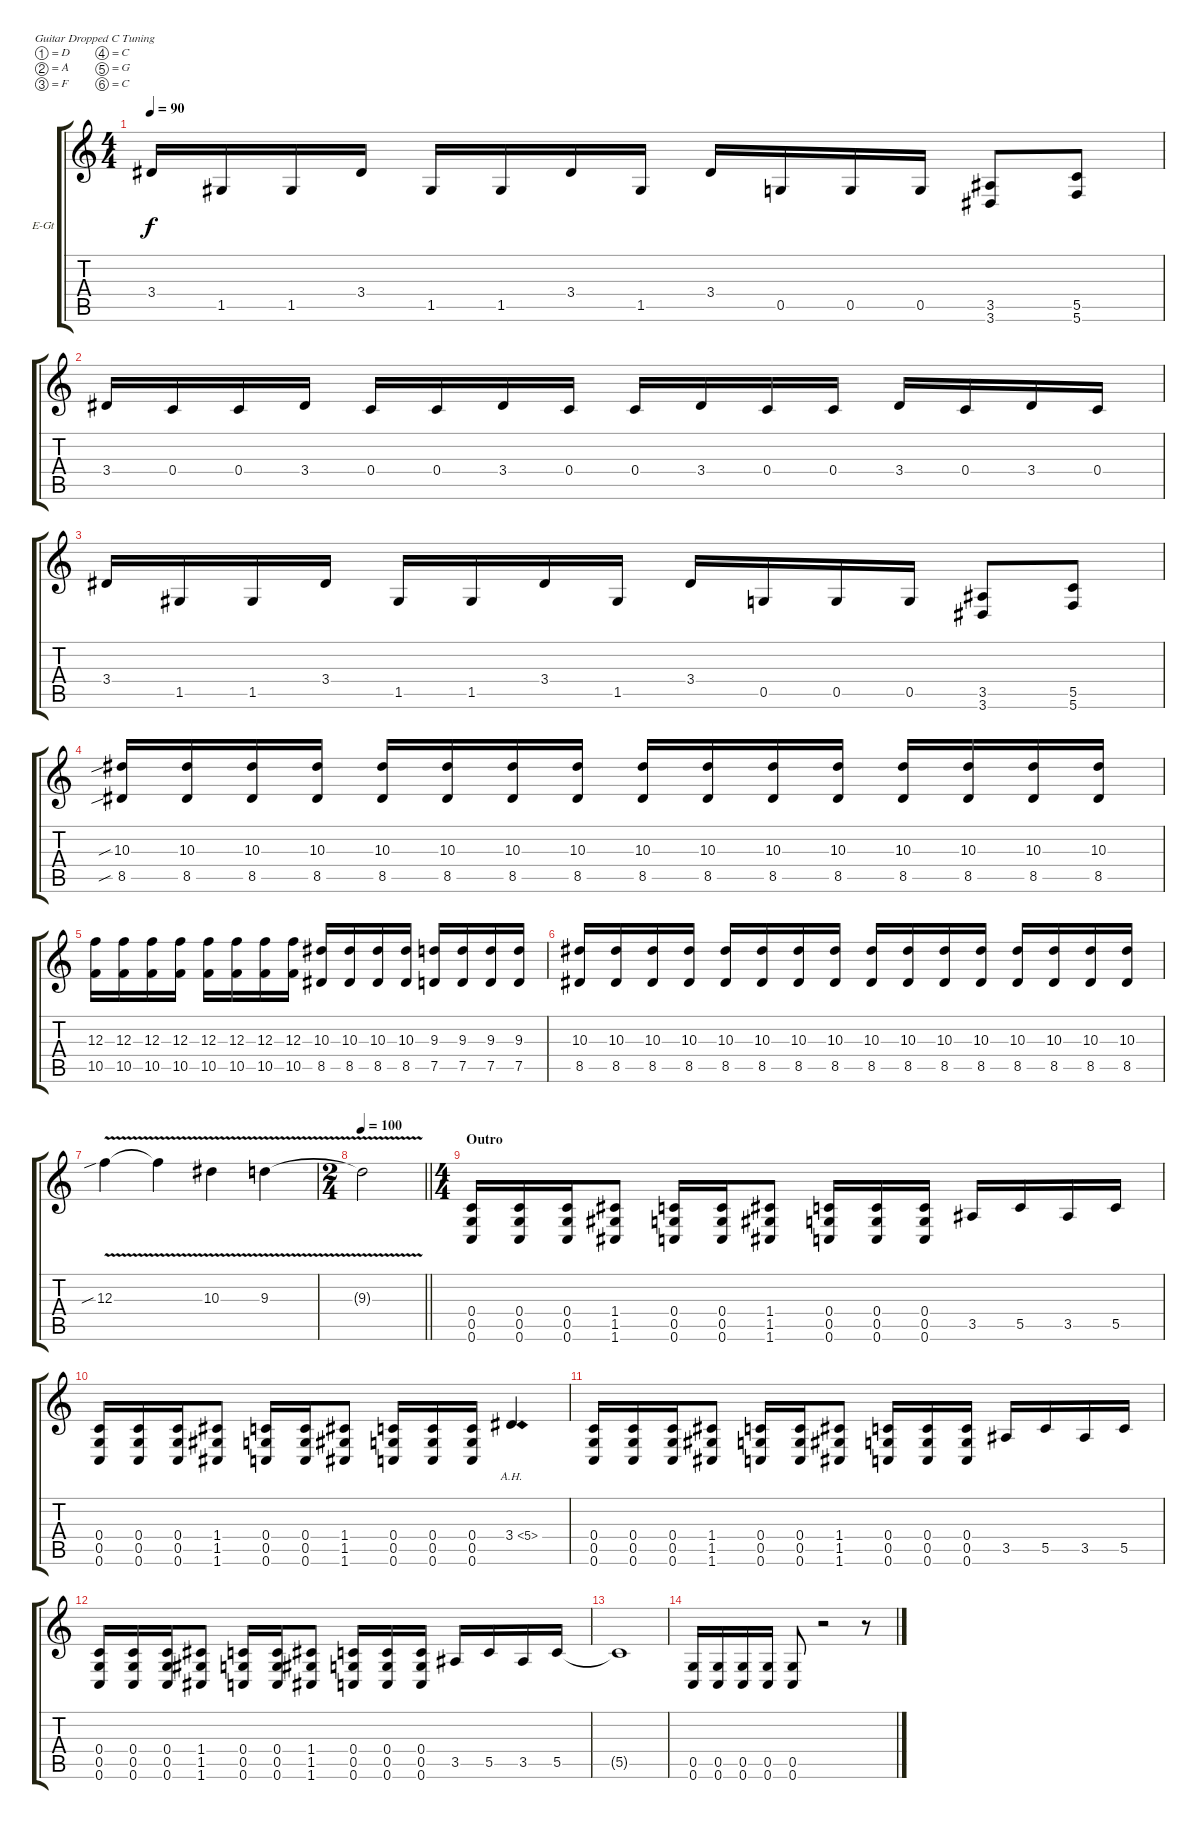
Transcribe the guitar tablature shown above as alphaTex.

\bracketExtendMode groupsimilarinstruments
\firstSystemTrackNameOrientation horizontal
\otherSystemsTrackNameOrientation horizontal
\track ("Michael Paget" "E-Gt") {instrument distortionguitar}
\staff {score tabs}
\tuning (D4 A3 F3 C3 G2 C2)
\ts (4 4)
\tempo 90
\clef g2
\ks c
3.4.16{dy f} 1.5.16 1.5.16 3.4.16 1.5.16 1.5.16 3.4.16 1.5.16 3.4.16 0.5.16 0.5.16 0.5.16 (3.5 3.6).8 (5.5 5.6).8 |
3.4.16 0.4.16 0.4.16 3.4.16 0.4.16 0.4.16 3.4.16 0.4.16 0.4.16 3.4.16 0.4.16 0.4.16 3.4.16 0.4.16 3.4.16 0.4.16 |
3.4.16 1.5.16 1.5.16 3.4.16 1.5.16 1.5.16 3.4.16 1.5.16 3.4.16 0.5.16 0.5.16 0.5.16 (3.5 3.6).8 (5.5 5.6).8 |
(10.3{sib} 8.5{sib}).16 (10.3 8.5).16 (10.3 8.5).16 (10.3 8.5).16 (10.3 8.5).16 (10.3 8.5).16 (10.3 8.5).16 (10.3 8.5).16 (10.3 8.5).16 (10.3 8.5).16 (10.3 8.5).16 (10.3 8.5).16 (10.3 8.5).16 (10.3 8.5).16 (10.3 8.5).16 (10.3 8.5).16 |
(12.3 10.5).16 (12.3 10.5).16 (12.3 10.5).16 (12.3 10.5).16 (12.3 10.5).16 (12.3 10.5).16 (12.3 10.5).16 (12.3 10.5).16 (10.3 8.5).16 (10.3 8.5).16 (10.3 8.5).16 (10.3 8.5).16 (9.3 7.5).16 (9.3 7.5).16 (9.3 7.5).16 (9.3 7.5).16 |
(10.3 8.5).16 (10.3 8.5).16 (10.3 8.5).16 (10.3 8.5).16 (10.3 8.5).16 (10.3 8.5).16 (10.3 8.5).16 (10.3 8.5).16 (10.3 8.5).16 (10.3 8.5).16 (10.3 8.5).16 (10.3 8.5).16 (10.3 8.5).16 (10.3 8.5).16 (10.3 8.5).16 (10.3 8.5).16 |
12.3{v sib}.4 12.3{t}.4 10.3{v}.4 9.3{v}.4 |
\ts (2 4)
\beaming (8 2 2)
\tempo 100
\barLineRight lightlight
9.3{v t}.2 |
\ts (4 4)
\beaming (8 2 2 2 2)
\section ("" "Outro")
(0.5 0.6 0.4).16 (0.5 0.6 0.4).16 (0.5 0.6 0.4).16 (1.5 1.6 1.4).8 (0.5 0.6 0.4).16 (0.5 0.6 0.4).16 (1.5 1.6 1.4).8 (0.5 0.6 0.4).16 (0.5 0.6 0.4).16 (0.5 0.6 0.4).16 3.5.16 5.5.16 3.5.16 5.5.16 |
(0.5 0.6 0.4).16 (0.5 0.6 0.4).16 (0.5 0.6 0.4).16 (1.5 1.6 1.4).8 (0.5 0.6 0.4).16 (0.5 0.6 0.4).16 (1.5 1.6 1.4).8 (0.5 0.6 0.4).16 (0.5 0.6 0.4).16 (0.5 0.6 0.4).16 3.4{ah 2}.4 |
(0.5 0.6 0.4).16 (0.5 0.6 0.4).16 (0.5 0.6 0.4).16 (1.5 1.6 1.4).8 (0.5 0.6 0.4).16 (0.5 0.6 0.4).16 (1.5 1.6 1.4).8 (0.5 0.6 0.4).16 (0.5 0.6 0.4).16 (0.5 0.6 0.4).16 3.5.16 5.5.16 3.5.16 5.5.16 |
(0.5 0.6 0.4).16 (0.5 0.6 0.4).16 (0.5 0.6 0.4).16 (1.5 1.6 1.4).8 (0.5 0.6 0.4).16 (0.5 0.6 0.4).16 (1.5 1.6 1.4).8 (0.5 0.6 0.4).16 (0.5 0.6 0.4).16 (0.5 0.6 0.4).16 3.5.16 5.5.16 3.5.16 5.5.16 |
5.5{t}.1 |
(0.5 0.6).16 (0.5 0.6).16 (0.5 0.6).16 (0.5 0.6).16 (0.5 0.6).8 r.2 r.8
